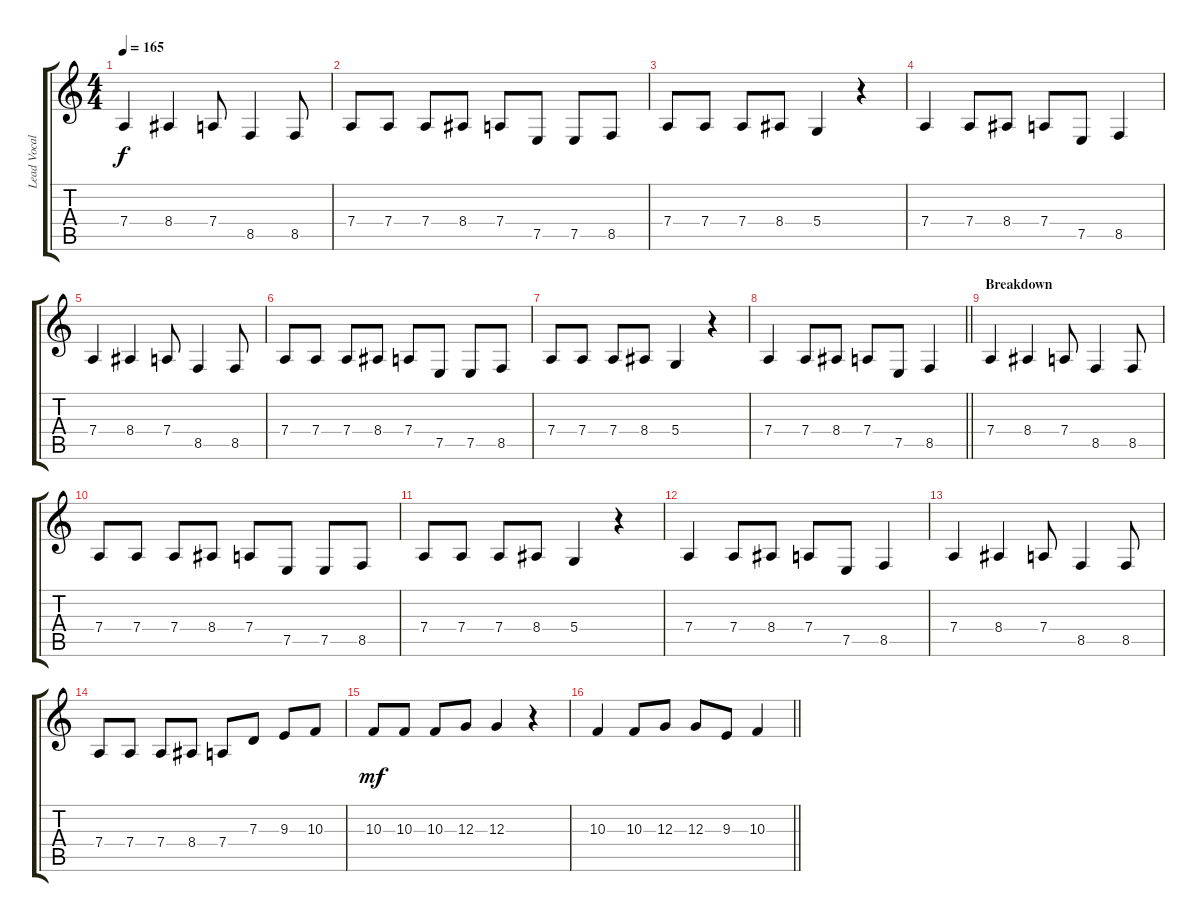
\track ("Lead Vocals" "Lead Vocal") {instrument clarinet}
\staff {score tabs}
\tuning (E4 B3 G3 D3 A2 E2) {hide}
\ts (4 4)
\section ("" "")
\tempo 165
\clef g2
\ks c
7.4.4{dy f} 8.4.4 7.4.8 8.5.4 8.5.8 |
7.4.8 7.4.8 7.4.8 8.4.8 7.4.8 7.5.8 7.5.8 8.5.8 |
7.4.8 7.4.8 7.4.8 8.4.8 5.4.4 r.4 |
7.4.4 7.4.8 8.4.8 7.4.8 7.5.8 8.5.4 |
7.4.4 8.4.4 7.4.8 8.5.4 8.5.8 |
7.4.8 7.4.8 7.4.8 8.4.8 7.4.8 7.5.8 7.5.8 8.5.8 |
7.4.8 7.4.8 7.4.8 8.4.8 5.4.4 r.4 |
\barLineRight lightlight
7.4.4 7.4.8 8.4.8 7.4.8 7.5.8 8.5.4 |
\section ("" "Breakdown")
7.4.4 8.4.4 7.4.8 8.5.4 8.5.8 |
7.4.8 7.4.8 7.4.8 8.4.8 7.4.8 7.5.8 7.5.8 8.5.8 |
7.4.8 7.4.8 7.4.8 8.4.8 5.4.4 r.4 |
7.4.4 7.4.8 8.4.8 7.4.8 7.5.8 8.5.4 |
7.4.4 8.4.4 7.4.8 8.5.4 8.5.8 |
7.4.8 7.4.8 7.4.8 8.4.8 7.4.8 7.3.8{volume 16 instrument sopranosax} 9.3.8 10.3.8 |
10.3.8{dy mf} 10.3.8 10.3.8 12.3.8 12.3.4 r.4 |
\barLineRight lightlight
10.3.4 10.3.8 12.3.8 12.3.8 9.3.8 10.3.4
